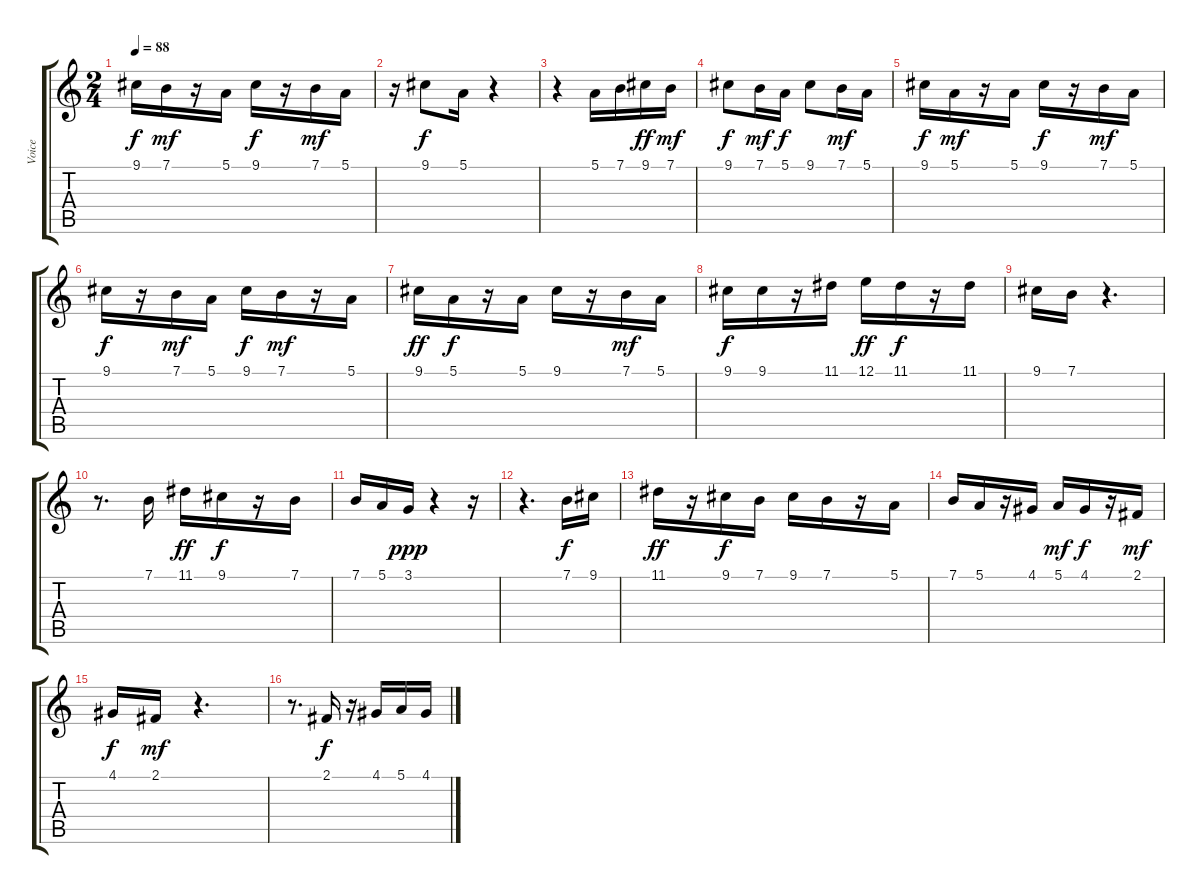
\track ("Voice" "Voice") {instrument tuba}
\staff {score tabs}
\tuning (E4 B3 G3 D3 A2 E2) {hide}
\ts (2 4)
\tempo 88
\clef g2
\ks c
9.1.16{dy f} 7.1.16{dy mf} r.16 5.1.16 9.1.16{dy f} r.16 7.1.16{dy mf} 5.1.16 |
r.16 9.1.8{dy f} 5.1.16 r.4 |
r.4 5.1.16 7.1.16 9.1.16{dy ff} 7.1.16{dy mf} |
9.1.8{dy f} 7.1.16{dy mf} 5.1.16{dy f} 9.1.8 7.1.16{dy mf} 5.1.16 |
9.1.16{dy f} 5.1.16{dy mf} r.16 5.1.16 9.1.16{dy f} r.16 7.1.16{dy mf} 5.1.16 |
9.1.16{dy f} r.16 7.1.16{dy mf} 5.1.16 9.1.16{dy f} 7.1.16{dy mf} r.16 5.1.16 |
9.1.16{dy ff} 5.1.16{dy f} r.16 5.1.16 9.1.16 r.16 7.1.16{dy mf} 5.1.16 |
9.1.16{dy f} 9.1.16 r.16 11.1.16 12.1.16{dy ff} 11.1.16{dy f} r.16 11.1.16 |
9.1.16 7.1.16 r.4{d} |
r.8{d} 7.1.16 11.1.16{dy ff} 9.1.16{dy f} r.16 7.1.16 |
7.1.16 5.1.16 3.1.16{dy ppp} r.4 r.16 |
r.4{d} 7.1.16{dy f} 9.1.16 |
11.1.16{dy ff} r.16 9.1.16{dy f} 7.1.16 9.1.16 7.1.16 r.16 5.1.16 |
7.1.16 5.1.16 r.16 4.1.16 5.1.16{dy mf} 4.1.16{dy f} r.16 2.1.16{dy mf} |
4.1.16{dy f} 2.1.16{dy mf} r.4{d} |
r.8{d} 2.1.16{dy f} r.16 4.1.16 5.1.16 4.1.16
